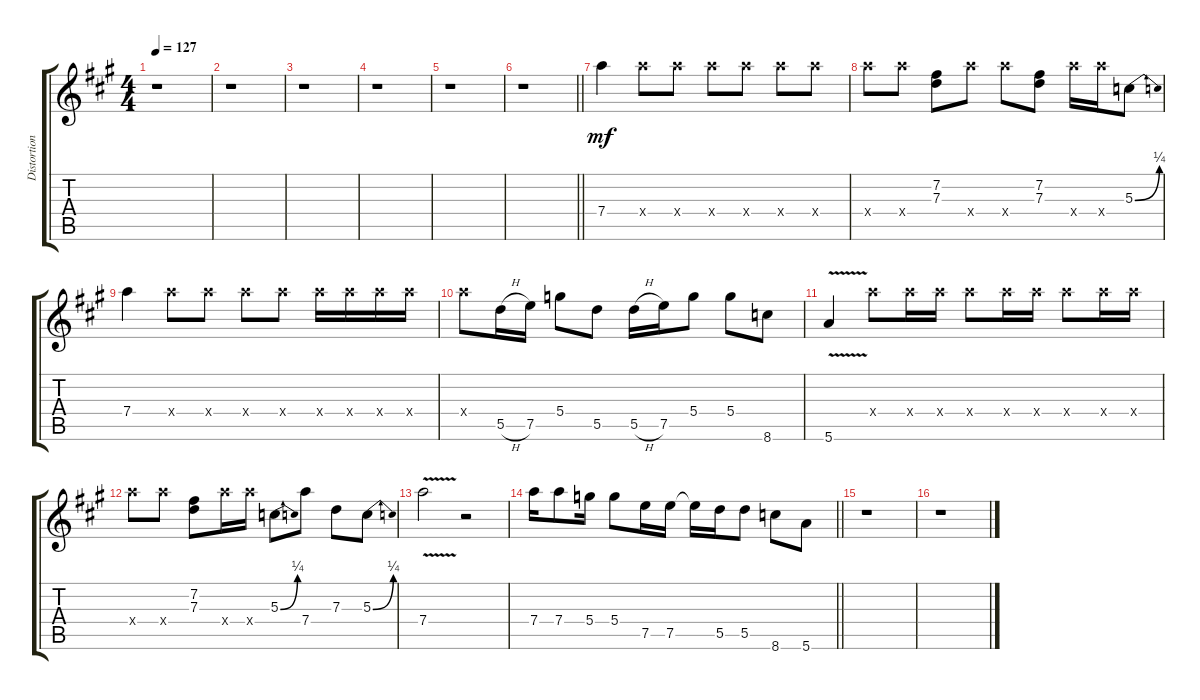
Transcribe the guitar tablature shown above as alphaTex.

\track ("Distortion Gtr." "Distortion") {instrument distortionguitar}
\staff {score tabs}
\tuning (E4 B3 G3 D4 A3 E3) {hide}
\ts (4 4)
\tempo 127
\clef g2
\ks a
r.1{dy mf} |
r.1 |
r.1 |
r.1 |
r.1 |
\barLineRight lightlight
r.1 |
7.4.4 7.4{x}.8 7.4{x}.8 7.4{x}.8 7.4{x}.8 7.4{x}.8 7.4{x}.8 |
7.4{x}.8 7.4{x}.8 (7.2 7.3).8 7.4{x}.8 7.4{x}.8 (7.2 7.3).8 7.4{x}.16 7.4{x}.16 5.3{be (bend 0 0 60 1)}.8 |
7.4.4 7.4{x}.8 7.4{x}.8 7.4{x}.8 7.4{x}.8 7.4{x}.16 7.4{x}.16 7.4{x}.16 7.4{x}.16 |
7.4{x}.8 5.5{h}.16 7.5.16 5.4.8 5.5.8 5.5{h}.16 7.5.16 5.4.8 5.4.8 8.6.8 |
5.6{v}.4 7.4{x}.8 7.4{x}.16 7.4{x}.16 7.4{x}.8 7.4{x}.16 7.4{x}.16 7.4{x}.8 7.4{x}.16 7.4{x}.16 |
7.4{x}.8 7.4{x}.8 (7.2 7.3).8 7.4{x}.16 7.4{x}.16 5.3{be (bend 0 0 60 1)}.8 7.4.8 7.3.8 5.3{be (bend 0 0 60 1)}.8 |
7.4{v}.2 r.2 |
\barLineRight lightlight
7.4.16 7.4.8 5.4.16 5.4.8 7.5.16 7.5.16 7.5{t}.16 5.5.16 5.5.8 8.6.8 5.6.8 |
r.1 |
r.1
